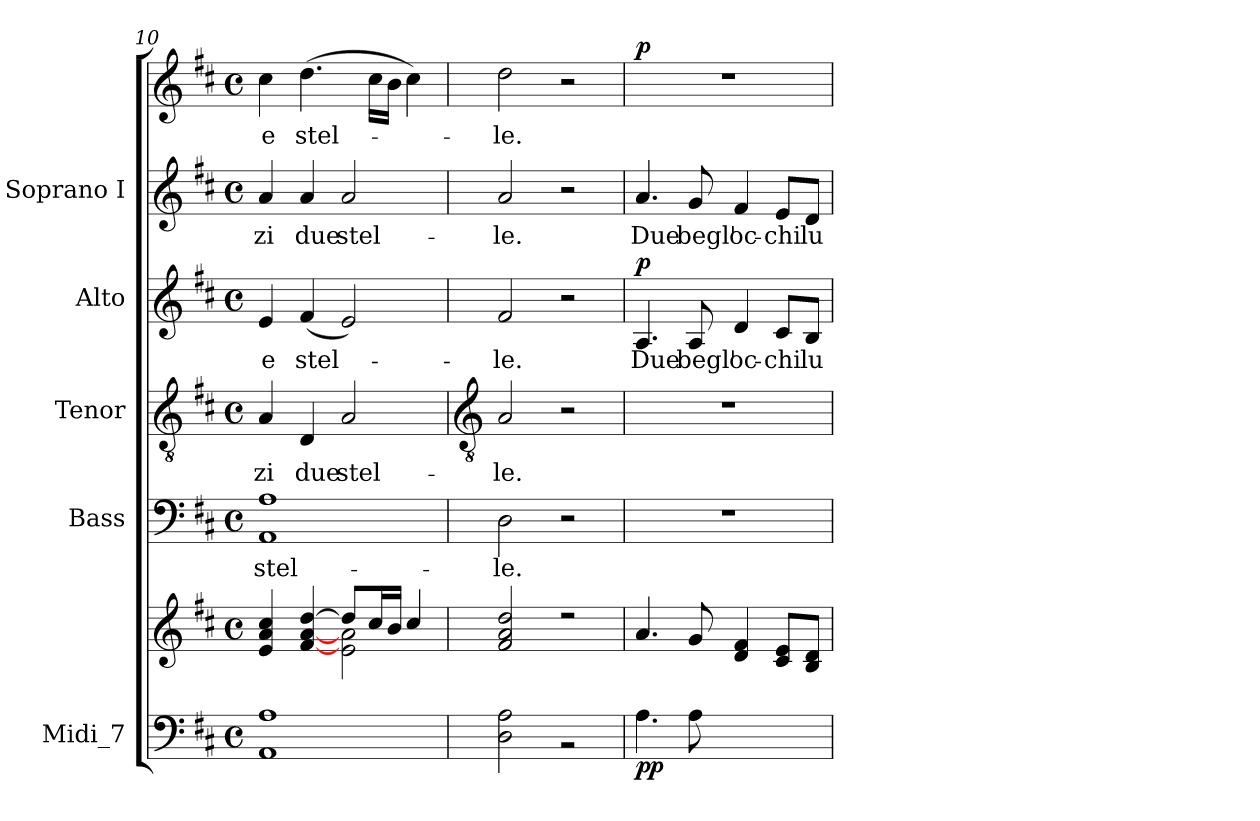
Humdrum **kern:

**kern	**kern	**dynam	**kern	**text	**kern	**text	**kern	**text	**dynam	**kern	**text	**kern	**text	**dynam
*part5	*part5	*part5	*part4	*part4	*part3	*part3	*part2	*part2	*part2	*part1	*part1	*part1	*part1	*part1
*staff7	*staff6	*staff6/7	*staff5	*staff5	*staff4	*staff4	*staff3	*staff3	*staff3	*staff2	*staff2	*staff1	*staff1	*staff1/2
*I"Midi_7	*	*	*I"Bass	*	*I"Tenor	*	*I"Alto	*	*	*I"Soprano I	*	*	*	*
*	*	*	*I'B	*	*I'T	*	*I'A	*	*	*I'S	*	*	*	*
*clefF4	*clefG2	*	*clefF4	*	*clefGv2	*	*clefG2	*	*	*clefG2	*	*clefG2	*	*
*k[f#c#]	*k[f#c#]	*	*k[f#c#]	*	*k[f#c#]	*	*k[f#c#]	*	*	*k[f#c#]	*	*k[f#c#]	*	*
*D:	*D:	*	*D:	*	*D:	*	*D:	*	*	*D:	*	*D:	*	*
*M4/4	*M4/4	*	*M4/4	*	*M4/4	*	*M4/4	*	*	*M4/4	*	*M4/4	*	*
*met(c)	*met(c)	*	*met(c)	*	*met(c)	*	*met(c)	*	*	*met(c)	*	*met(c)	*	*
=10	=10	=10	=10	=10	=10	=10	=10	=10	=10	=10	=10	=10	=10	=10
*	*^	*	*	*	*	*	*	*	*	*	*	*	*	*
!	!	!	!	!	!LO:LY:b	!	!LO:LY:b	!	!LO:LY:b	!	!	!LO:LY:b	!	!LO:LY:b	!
1AA 1A	4e/ 4a/ 4cc#/	2ryy	.	1AA 1A	stel-	4A	-zi	4e	-e	.	4a	zi	4cc#	-e	.
!	!	!	!	!	!	!	!LO:LY:b	!	!LO:LY:b	!	!	!LO:LY:b	!	!LO:LY:b	!
.	[4f#/ [4a/ [4dd/	.	.	.	.	4D	due	(<4f#	stel-	.	4a	due	(>4.dd	stel-	.
!	!	!	!	!	!	!	!LO:LY:b	!	!	!	!	!LO:LY:b	!	!	!
.	8dd/L]	2e\ 2a\	.	.	.	2A	stel-	2e)	.	.	2a	stel-	.	.	.
.	16cc#/L	.	.	.	.	.	.	.	.	.	.	.	16cc#LL	.	.
.	16b/JJ	.	.	.	.	.	.	.	.	.	.	.	16bJJ	.	.
.	4cc#/	.	.	.	.	.	.	.	.	.	.	.	4cc#)	.	.
!!LO:LB:g=z
=11	=11	=11	=11	=11	=11	=11	=11	=11	=11	=11	=11	=11	=11	=11	=11
*	*	*	*	*	*	*clefGv2	*	*	*	*	*	*	*	*	*
*^	*	*	*	*	*	*	*	*	*	*	*	*	*	*	*
!	!	!	!	!	!	!LO:LY:b	!	!LO:LY:b	!	!LO:LY:b	!	!	!LO:LY:b	!	!LO:LY:b	!
1ryy	2D\ 2A\	2f#/ 2a/ 2dd/	1ryy	.	2D	-le.	2A	-le.	2f#	le.	.	2a	le.	2dd	-le.	.
.	2r	2r	.	.	2r	.	2r	.	2r	.	.	2r	.	2r	.	.
=12	=12	=12	=12	=12	=12	=12	=12	=12	=12	=12	=12	=12	=12	=12	=12	=12
!	!	!	!	!LO:DY:b=2	!	!	!	!	!	!LO:LY:b	!	!	!LO:LY:b	!	!	!
!	!	!	!	!LO:DY:n=1:b	!	!	!	!	!	!	!LO:DY:b	!	!	!	!	!LO:DY:b=2
1ryy	4.A\	4.a/	1ryy	p p	1r	.	1r	.	4.A	Due	p	4.a	Due	1r	.	p
!	!	!	!	!	!	!	!	!	!	!LO:LY:b	!	!	!LO:LY:b	!	!	!
.	8A\	8g/	.	.	.	.	.	.	8A	begl'	.	8g	begl'	.	.	.
!	!	!	!	!	!	!	!	!	!	!LO:LY:b	!	!	!LO:LY:b	!	!	!
.	2ryy	4d/ 4f#/	.	.	.	.	.	.	4d	oc-	.	4f#	oc-	.	.	.
!	!	!	!	!	!	!	!	!	!	!LO:LY:b	!	!	!LO:LY:b	!	!	!
.	.	8c#/ 8e/L	.	.	.	.	.	.	8c#/L	-chi	.	8e/L	-chi	.	.	.
!	!	!	!	!	!	!	!	!	!	!LO:LY:b	!	!	!LO:LY:b	!	!	!
.	.	8B/ 8d/J	.	.	.	.	.	.	8B/J	lu-	.	8d/J	lu-	.	.	.
*v	*v	*	*	*	*	*	*	*	*	*	*	*	*	*	*	*
*	*v	*v	*	*	*	*	*	*	*	*	*	*	*	*	*
=	=	=	=	=	=	=	=	=	=	=	=	=	=	=
*-	*-	*-	*-	*-	*-	*-	*-	*-	*-	*-	*-	*-	*-	*-
